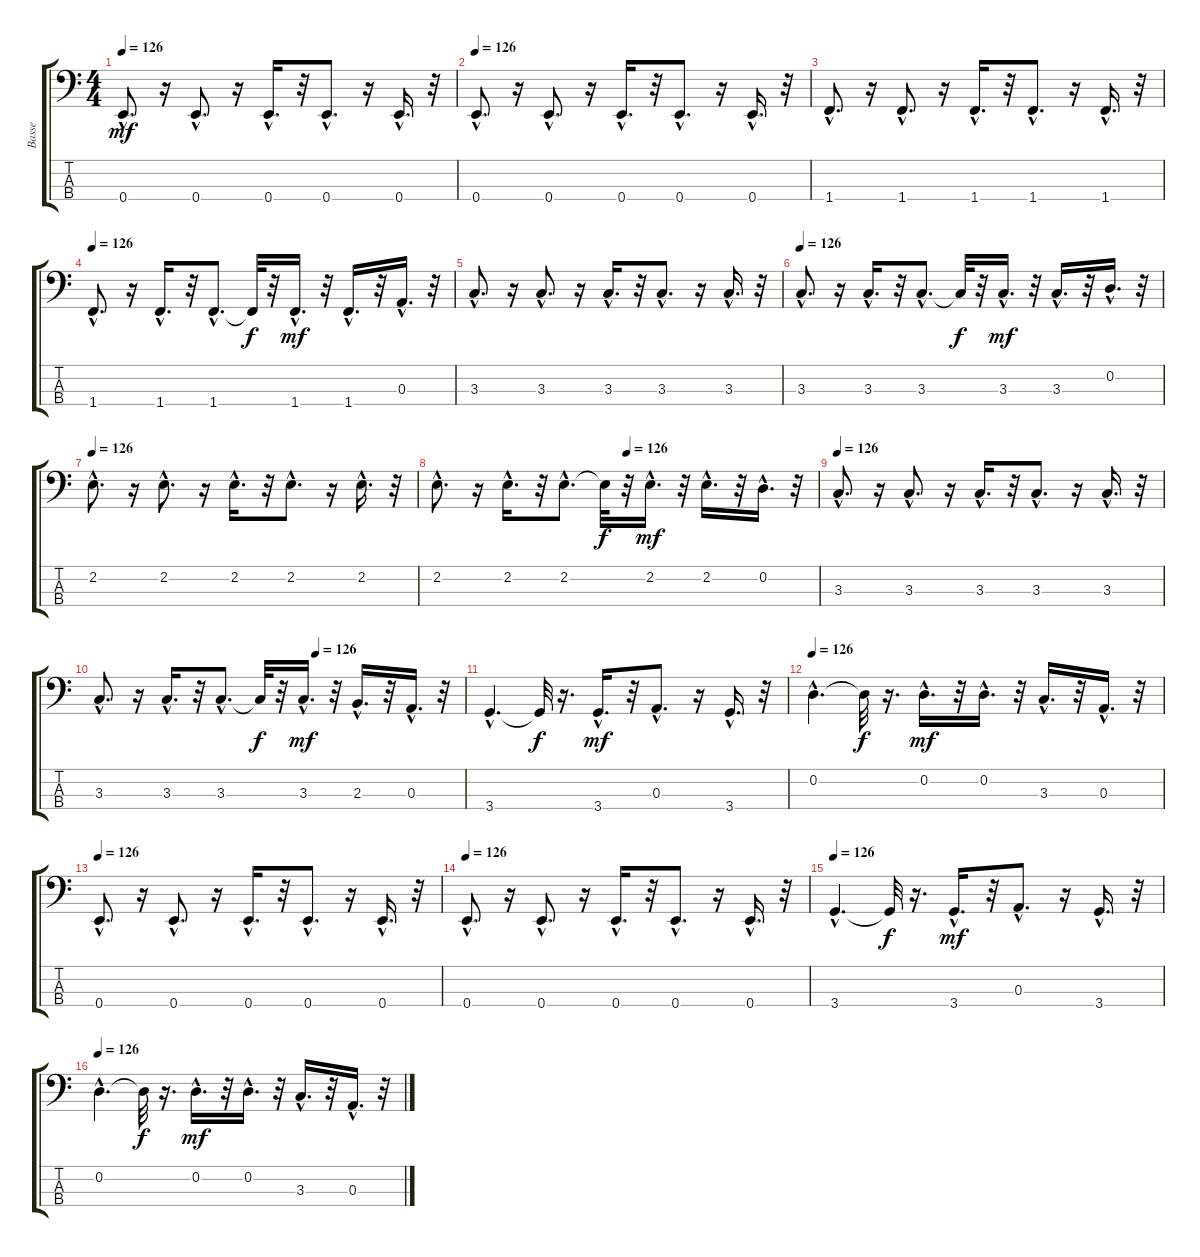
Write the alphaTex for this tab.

\track ("Basse" "Basse") {instrument acousticbass}
\staff {score tabs}
\tuning (G2 D2 A1 E1) {hide}
\ts (4 4)
\tempo 126
\clef f4
\ks c
0.4{hac}.8{d dy mf} r.16 0.4{hac}.8{d} r.16 0.4{hac}.16{d} r.32 0.4{hac}.8{d} r.16 0.4{hac}.16{d} r.32 |
\tempo 126
0.4{hac}.8{d} r.16 0.4{hac}.8{d} r.16 0.4{hac}.16{d} r.32 0.4{hac}.8{d} r.16 0.4{hac}.16{d} r.32 |
1.4{hac}.8{d} r.16 1.4{hac}.8{d} r.16 1.4{hac}.16{d} r.32 1.4{hac}.8{d} r.16 1.4{hac}.16{d} r.32 |
\tempo 126
1.4{hac}.8{d} r.16 1.4{hac}.16{d} r.32 1.4{hac}.8{d} 1.4{t}.32{dy f} r.32 1.4{hac}.16{d dy mf} r.32 1.4{hac}.16{d} r.32 0.3{hac}.16{d} r.32 |
3.3{hac}.8{d} r.16 3.3{hac}.8{d} r.16 3.3{hac}.16{d} r.32 3.3{hac}.8{d} r.16 3.3{hac}.16{d} r.32 |
\tempo 126
3.3{hac}.8{d} r.16 3.3{hac}.16{d} r.32 3.3{hac}.8{d} 3.3{t}.32{dy f} r.32 3.3{hac}.16{d dy mf} r.32 3.3{hac}.16{d} r.32 0.2{hac}.16{d} r.32 |
\tempo 126
2.2{hac}.8{d} r.16 2.2{hac}.8{d} r.16 2.2{hac}.16{d} r.32 2.2{hac}.8{d} r.16 2.2{hac}.16{d} r.32 |
\tempo (126 0.5)
2.2{hac}.8{d} r.16 2.2{hac}.16{d} r.32 2.2{hac}.8{d} 2.2{t}.32{dy f} r.32 2.2{hac}.16{d dy mf} r.32 2.2{hac}.16{d} r.32 0.2{hac}.16{d} r.32 |
\tempo 126
3.3{hac}.8{d} r.16 3.3{hac}.8{d} r.16 3.3{hac}.16{d} r.32 3.3{hac}.8{d} r.16 3.3{hac}.16{d} r.32 |
\tempo (126 0.59375)
3.3{hac}.8{d} r.16 3.3{hac}.16{d} r.32 3.3{hac}.8{d} 3.3{t}.32{dy f} r.32 3.3{hac}.16{d dy mf} r.32 2.3{hac}.16{d} r.32 0.3{hac}.16{d} r.32 |
3.4{hac}.4{d} 3.4{t}.32{dy f} r.16{d} 3.4{hac}.16{d dy mf} r.32 0.3{hac}.8{d} r.16 3.4{hac}.16{d} r.32 |
\tempo 126
0.2{hac}.4{d} 0.2{t}.32{dy f} r.16{d} 0.2{hac}.16{d dy mf} r.32 0.2{hac}.16{d} r.32 3.3{hac}.16{d} r.32 0.3{hac}.16{d} r.32 |
\tempo 126
0.4{hac}.8{d} r.16 0.4{hac}.8{d} r.16 0.4{hac}.16{d} r.32 0.4{hac}.8{d} r.16 0.4{hac}.16{d} r.32 |
\tempo 126
0.4{hac}.8{d} r.16 0.4{hac}.8{d} r.16 0.4{hac}.16{d} r.32 0.4{hac}.8{d} r.16 0.4{hac}.16{d} r.32 |
\tempo 126
3.4{hac}.4{d} 3.4{t}.32{dy f} r.16{d} 3.4{hac}.16{d dy mf} r.32 0.3{hac}.8{d} r.16 3.4{hac}.16{d} r.32 |
\tempo 126
0.2{hac}.4{d} 0.2{t}.32{dy f} r.16{d} 0.2{hac}.16{d dy mf} r.32 0.2{hac}.16{d} r.32 3.3{hac}.16{d} r.32 0.3{hac}.16{d} r.32
